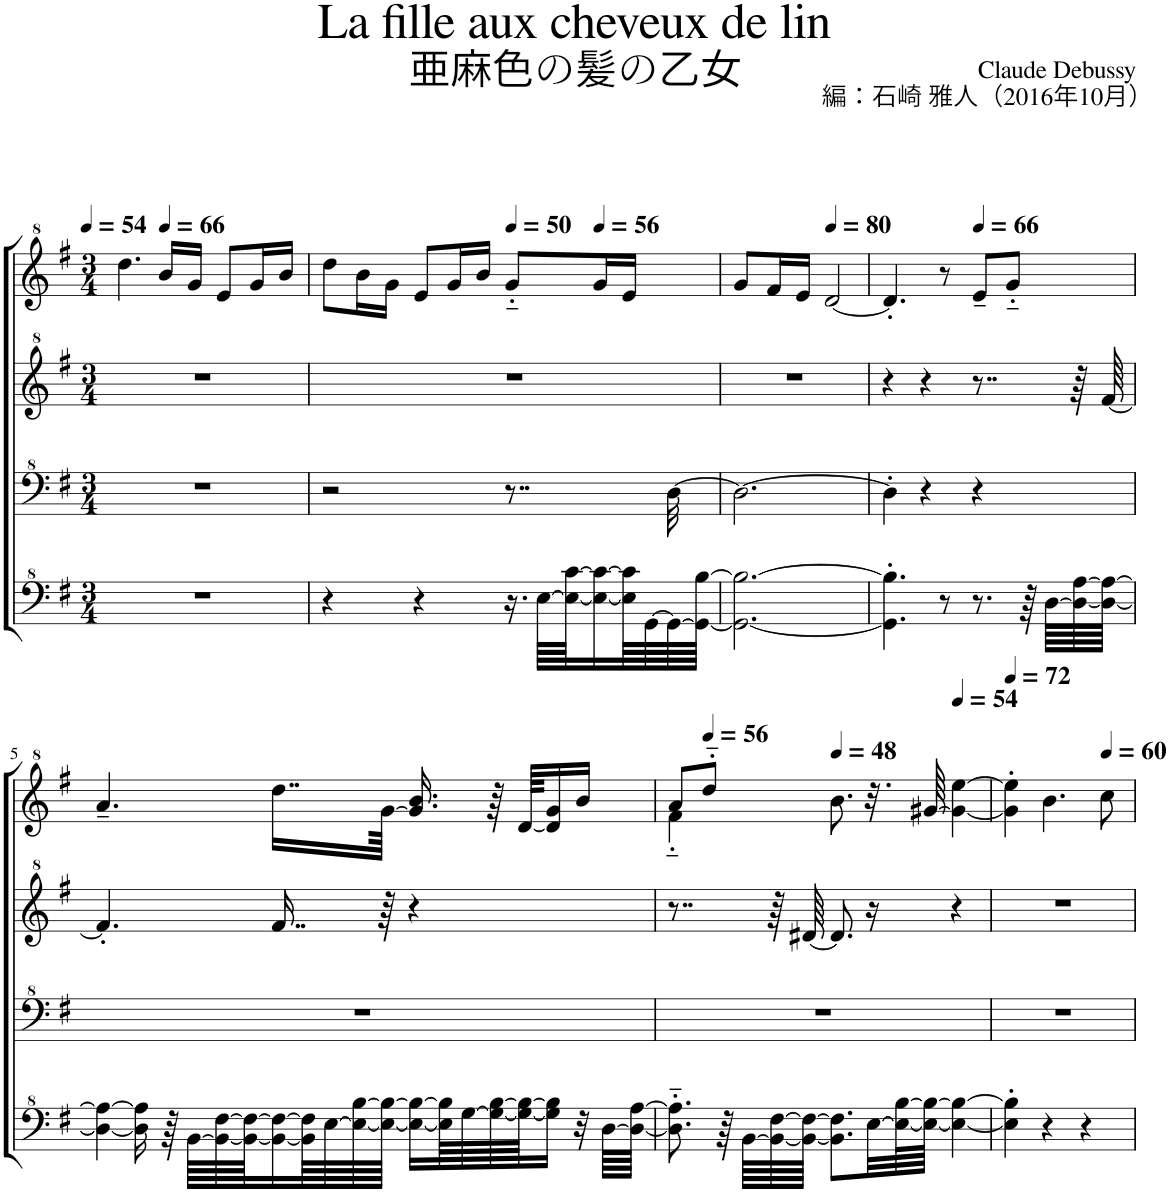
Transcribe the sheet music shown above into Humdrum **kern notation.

**kern	**kern	**kern	**kern
*part1	*part1	*part1	*part1
*staff4	*staff3	*staff2	*staff1
*I"Model III	*	*	*
*clefF^4	*clefF^4	*clefG^2	*clefG^2
*k[f#]	*k[f#]	*k[f#]	*k[f#]
*M3/4	*M3/4	*M3/4	*M3/4
*MM54	*MM54	*MM54	*MM54
=1	=1	=1	=1
2.r	2.r	2.r	4.ddd\
*	*	*	*MM66
.	.	.	16bb/LL
.	.	.	16gg/JJ
.	.	.	8ee/L
.	.	.	16gg/L
.	.	.	16bb/JJ
=2	=2	=2	=2
4r	2r	2.r	8ddd\L
.	.	.	16bb\L
.	.	.	16gg\JJ
4r	.	.	8ee/L
.	.	.	16gg/L
.	.	.	16bb/JJ
*	*	*	*MM50
16.r	8..r	.	8gg'~/L
[64e\LLLL	.	.	.
64e\_ [64cc\JJ	.	.	.
*	*	*	*MM56
16e\_ 16cc\_	.	.	16gg/L
64e\] 64cc\]LL	.	.	16ee/JJ
[64G\	.	.	.
64G\_	[32d\	.	.
64G\_ [64b\JJJJ	.	.	.
=3	=3	=3	=3
2.G\_ 2.b\_	2.d\_	2.r	8gg/L
.	.	.	16ff#/L
.	.	.	16ee/JJ
*	*	*	*MM80
.	.	.	[2dd/
=4	=4	=4	=4
4.G\]' 4.b\]'	4d'\]	4r	4.dd'/]
.	4r	4r	.
8r	.	.	8r
*	*	*	*MM66
8.r	4r	8..r	8ee~/L
.	.	.	8gg'~/J
64r	.	.	.
[64d\LLLL	.	.	.
64d\_ [64a\	.	64r	.
64d\_ 64a\_JJJJ	.	[64ff#/	.
!!LO:LB:g=z
=5	=5	=5	=5
4d\_ 4a\_	2.r	4.ff#'/]	4.aa~/
16d\] 16a\]	.	.	.
64r	.	.	.
[64B\LLLL	.	.	.
64B\_ [64f#\	.	.	.
64B\_ 64f#\_JJ	.	.	.
16B\_ 16f#\_	.	16..ff#/	16..ddd\LL
64B\] 64f#\]LL	.	.	.
[64e\	.	.	.
64e\_ [64b\	.	.	.
64e\_ 64b\_JJJJ	.	64r	[64gg\JJkk
16e\_ 16b\_LL	.	4r	16.gg/] 16.bb/
64e\] 64b\]LL	.	.	.
[64g\	.	.	.
64g\_ [64b\	.	.	64r
64g\_ 64b\_JJ	.	.	[64dd/KKLL
16g\] 16b\]JJ	.	.	16dd/] 16gg/
32r	.	.	16bb/JJ
[64d\LLLL	.	.	.
64d\_ [64a\JJJJ	.	.	.
=6	=6	=6	=6
*	*	*	*^
8.d\]'~ 8.a\]'~	2.r	8..r	8aa/L	4ff#'~\
*	*	*	*MM56	*
.	.	.	8ddd'~/J	.
64r	.	.	.	.
[64B\LLLL	.	.	.	.
64B\_ [64f#\	.	64r	.	.
64B\_ 64f#\_JJJJ	.	[64dd#X/	.	.
*	*	*	*MM48	*
8.B\] 8.f#\]L	.	8.dd#/]	8.bb\	2ryy
[32e\LL	.	16r	32.r	.
64e\_ [64b\L	.	.	.	.
64e\_ 64b\_JJJJ	.	.	[64gg#X/	.
*	*	*	*MM54	*
4e\_ 4b\_	.	4r	4gg#\_ [4eee\	.
*	*	*	*v	*v
=7	=7	=7	=7
*	*	*	*MM72
4e\]' 4b\]'	2.r	2.r	4gg#\]' 4eee\]'
4r	.	.	4.bb\
4r	.	.	.
*	*	*	*MM60
.	.	.	8ccc\
=	=	=	=
*-	*-	*-	*-
